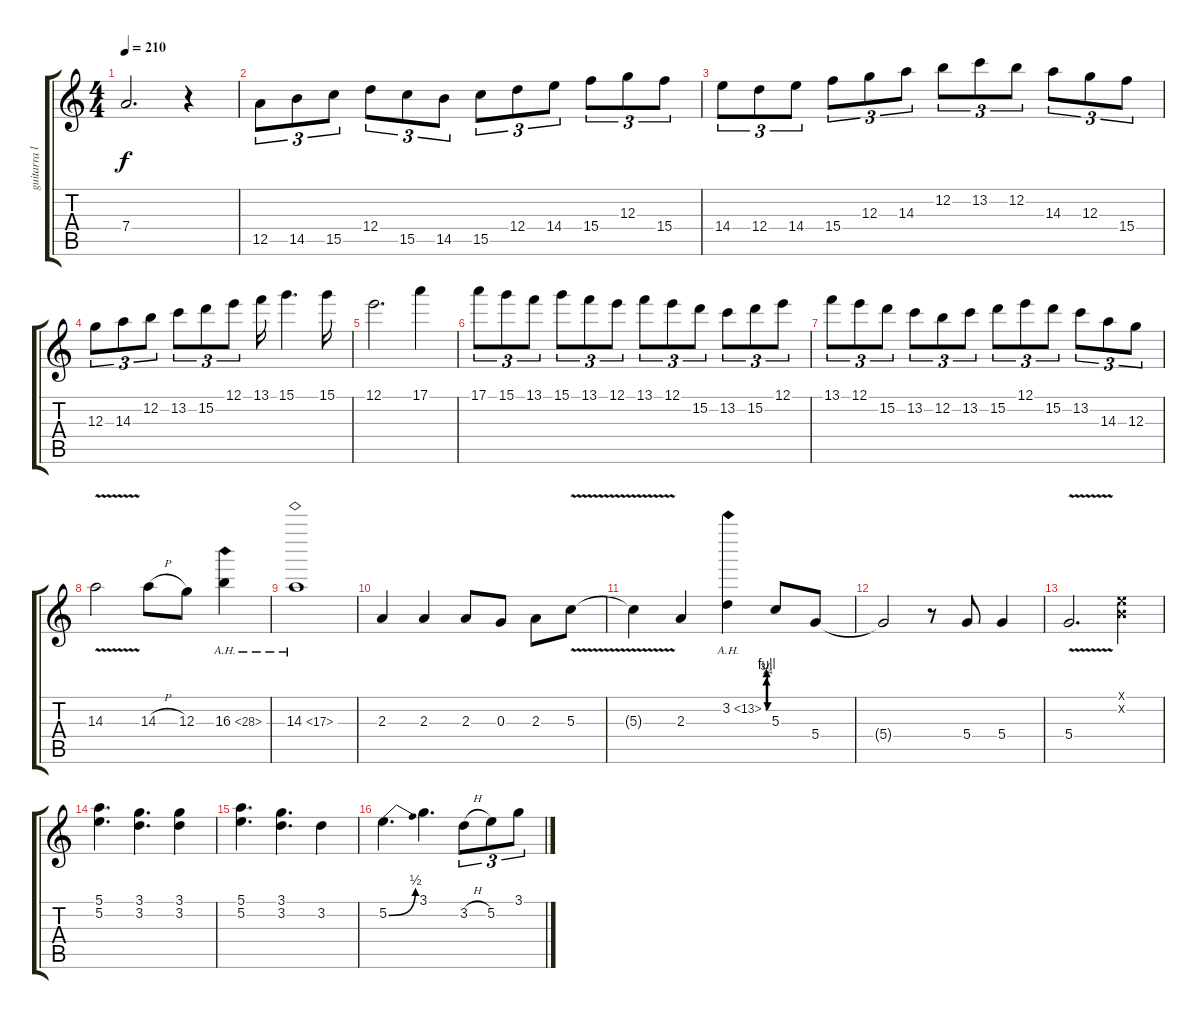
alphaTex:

\track ("guitarra lider" "guitarra l") {instrument distortionguitar}
\staff {score tabs}
\tuning (E4 B3 G3 D3 A2 E2) {hide}
\ts (4 4)
\tempo 210
\clef g2
\ks c
7.4{t}.2{d dy f} r.4 |
12.5.8{tu (3 2)} 14.5.8{tu (3 2)} 15.5.8{tu (3 2)} 12.4.8{tu (3 2)} 15.5.8{tu (3 2)} 14.5.8{tu (3 2)} 15.5.8{tu (3 2)} 12.4.8{tu (3 2)} 14.4.8{tu (3 2)} 15.4.8{tu (3 2)} 12.3.8{tu (3 2)} 15.4.8{tu (3 2)} |
14.4.8{tu (3 2)} 12.4.8{tu (3 2)} 14.4.8{tu (3 2)} 15.4.8{tu (3 2)} 12.3.8{tu (3 2)} 14.3.8{tu (3 2)} 12.2.8{tu (3 2)} 13.2.8{tu (3 2)} 12.2.8{tu (3 2)} 14.3.8{tu (3 2)} 12.3.8{tu (3 2)} 15.4.8{tu (3 2)} |
12.3.8{tu (3 2)} 14.3.8{tu (3 2)} 12.2.8{tu (3 2)} 13.2.8{tu (3 2)} 15.2.8{tu (3 2)} 12.1.8{tu (3 2)} 13.1.16 15.1.4{d} 15.1.16 |
12.1.2{d} 17.1.4 |
17.1.8{tu (3 2)} 15.1.8{tu (3 2)} 13.1.8{tu (3 2)} 15.1.8{tu (3 2)} 13.1.8{tu (3 2)} 12.1.8{tu (3 2)} 13.1.8{tu (3 2)} 12.1.8{tu (3 2)} 15.2.8{tu (3 2)} 13.2.8{tu (3 2)} 15.2.8{tu (3 2)} 12.1.8{tu (3 2)} |
13.1.8{tu (3 2)} 12.1.8{tu (3 2)} 15.2.8{tu (3 2)} 13.2.8{tu (3 2)} 12.2.8{tu (3 2)} 13.2.8{tu (3 2)} 15.2.8{tu (3 2)} 12.1.8{tu (3 2)} 15.2.8{tu (3 2)} 13.2.8{tu (3 2)} 14.3.8{tu (3 2)} 12.3.8{tu (3 2)} |
14.3{v}.2 14.3{h}.8 12.3.8 16.3{ah 12}.4 |
14.3{ah 3}.1 |
2.3.4 2.3.4 2.3.8 0.3.8 2.3.8 5.3{v}.8 |
5.3{t}.4 2.3.4 3.2{be (custom 0 0 10 3 17 4 30 4 42 4 57 0 60 0) ah 10}.4 5.3.8 5.4.8 |
5.4{t}.2 r.8 5.4.8 5.4.4 |
5.4{v}.2{d} (0.1{x} 0.2{x}).4 |
(5.1 5.2).4{d} (3.1 3.2).4{d} (3.1 3.2).4 |
(5.1 5.2).4{d} (3.1 3.2).4{d} 3.2.4 |
5.2{be (bend 0 0 60 2)}.4{d} 3.1.4{d} 3.2{h}.8{tu (3 2)} 5.2.8{tu (3 2)} 3.1.8{tu (3 2)}
